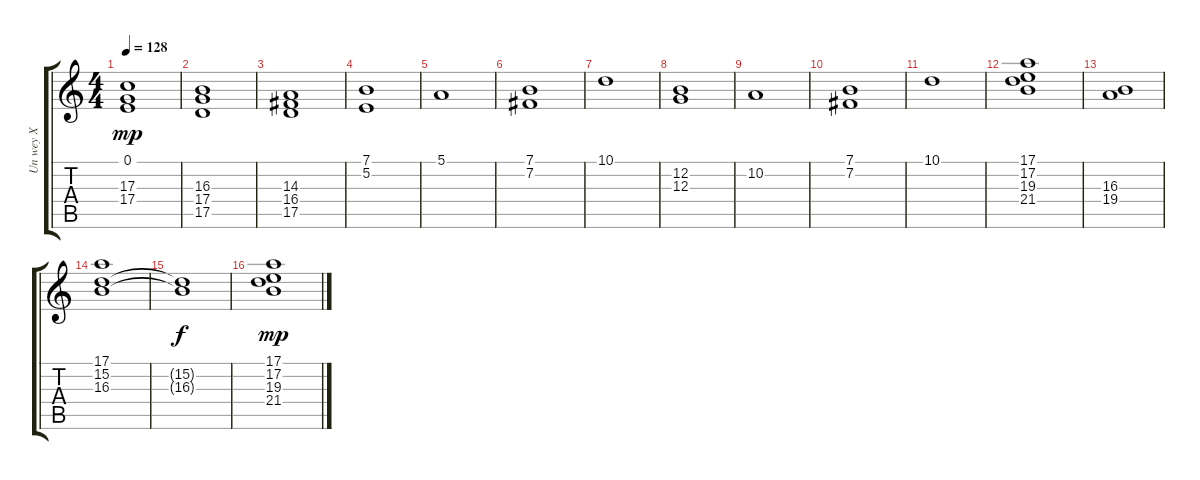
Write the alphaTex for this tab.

\track ("Un wey X" "Un wey X") {instrument stringensemble1}
\staff {score tabs}
\tuning (E4 B3 G3 D3 A2 E2) {hide}
\ts (4 4)
\tempo 128
\clef g2
\ks c
(0.1 17.3 17.4).1{dy mp} |
(16.3 17.4 17.5).1 |
(14.3 16.4 17.5).1 |
(7.1 5.2).1 |
5.1.1 |
(7.1 7.2).1 |
10.1.1 |
(12.2 12.3).1 |
10.2.1 |
(7.1 7.2).1 |
10.1.1 |
(17.1 17.2 19.3 21.4).1 |
(16.3 19.4).1 |
(17.1 15.2 16.3).1 |
(15.2{t} 16.3{t}).1{dy f} |
(17.1 17.2 19.3 21.4).1{dy mp}
